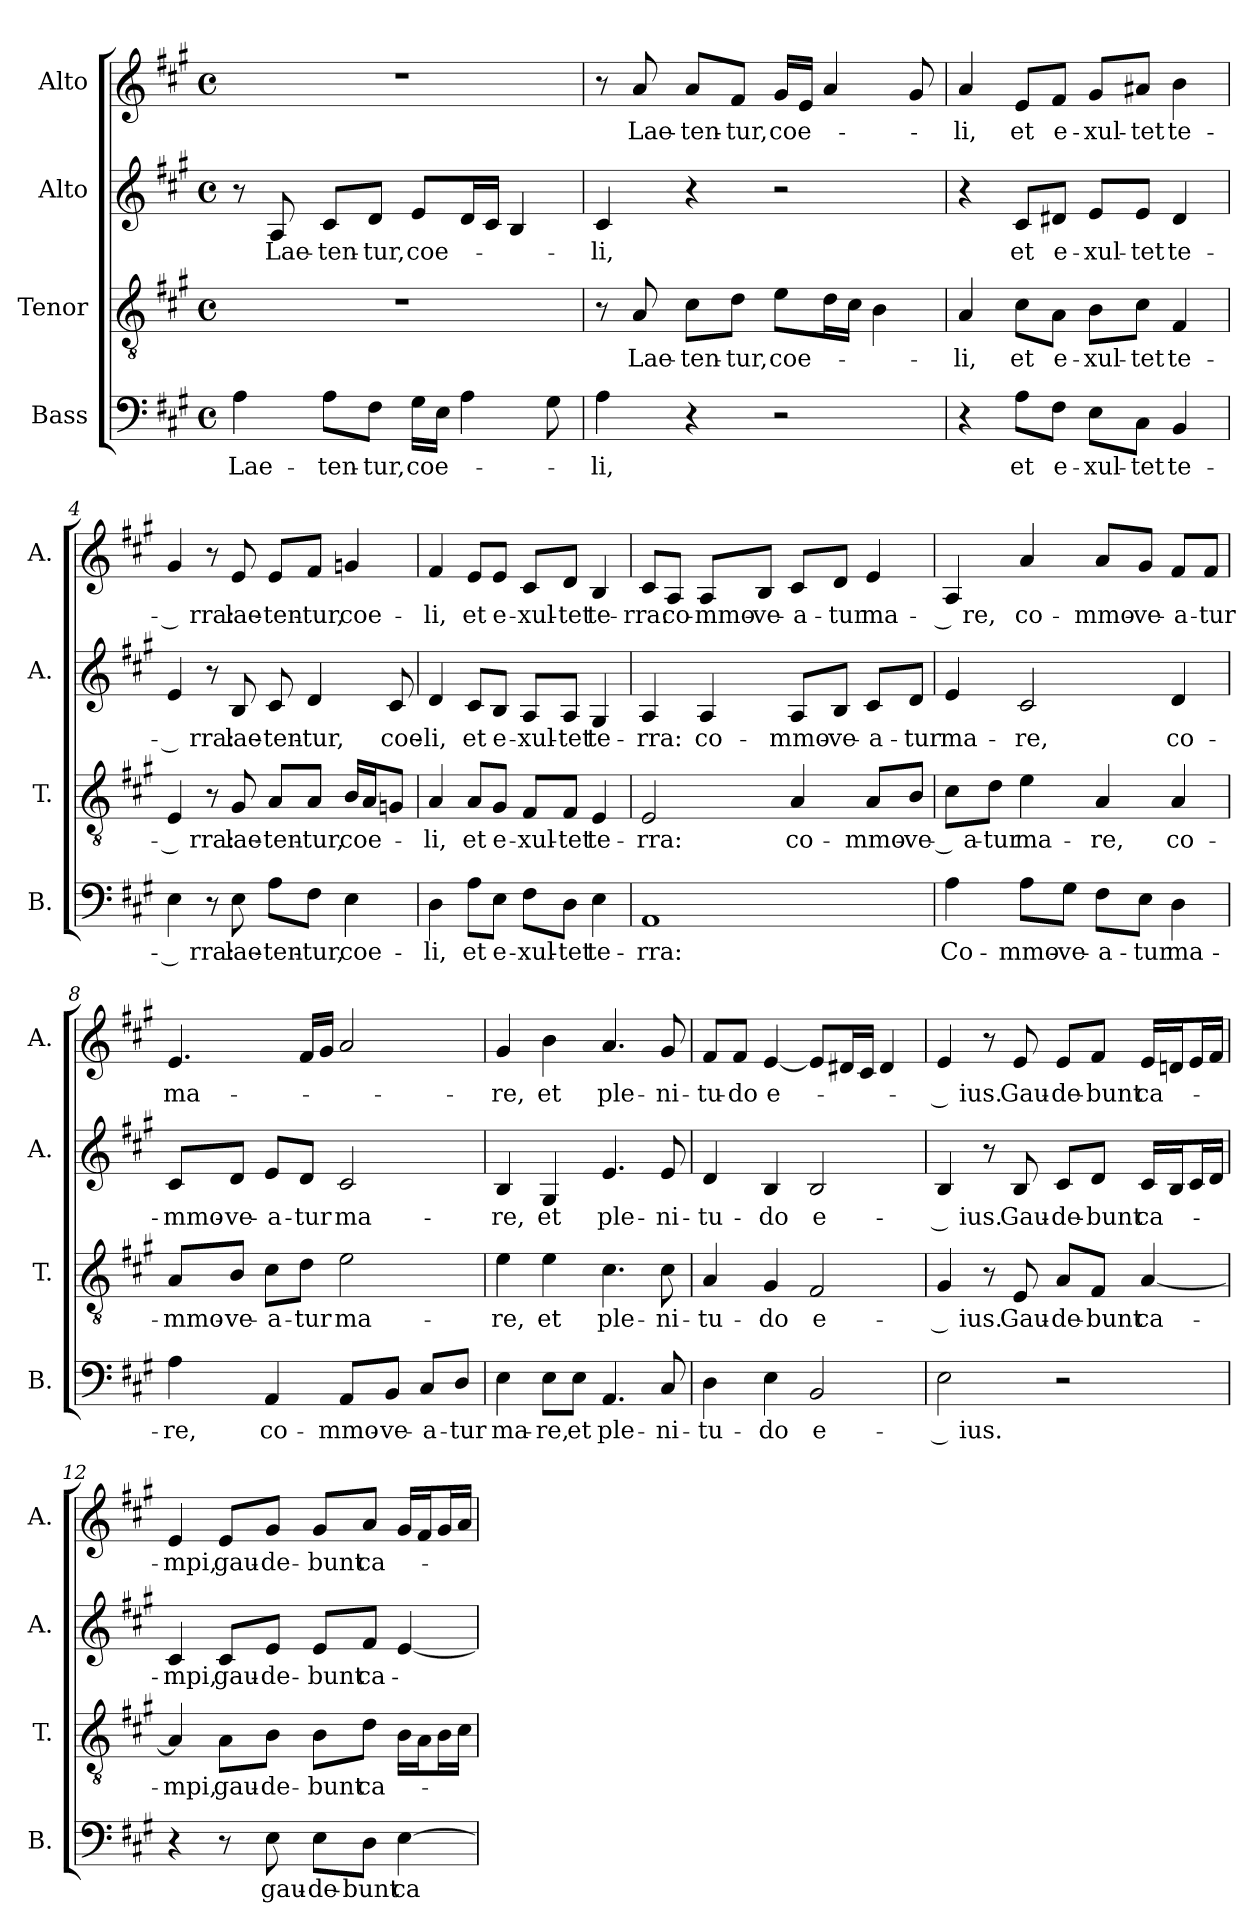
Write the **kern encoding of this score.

**kern	**text	**kern	**text	**kern	**text	**kern	**text
*part4	*part4	*part3	*part3	*part2	*part2	*part1	*part1
*staff4	*staff4	*staff3	*staff3	*staff2	*staff2	*staff1	*staff1
*I"Bass	*	*I"Tenor	*	*I"Alto	*	*I"Alto	*
*I'B.	*	*I'T.	*	*I'A.	*	*I'A.	*
*clefF4	*	*clefGv2	*	*clefG2	*	*clefG2	*
*	*	*ITrd7c12	*	*	*	*	*
*k[f#c#g#]	*	*k[f#c#g#]	*	*k[f#c#g#]	*	*k[f#c#g#]	*
*A:	*	*A:	*	*A:	*	*A:	*
*M4/4	*	*M4/4	*	*M4/4	*	*M4/4	*
*met(c)	*	*met(c)	*	*met(c)	*	*met(c)	*
*MM72	*	*MM72	*	*MM72	*	*MM72	*
=1	=1	=1	=1	=1	=1	=1	=1
!	!LO:LY:b	!	!	!	!	!	!
4A\	Lae-	1r	.	8r	.	1r	.
!	!	!	!	!	!LO:LY:b	!	!
.	.	.	.	8A/	Lae-	.	.
!	!LO:LY:b	!	!	!	!LO:LY:b	!	!
8A\L	-ten-	.	.	8c#/L	-ten-	.	.
!	!LO:LY:b	!	!	!	!LO:LY:b	!	!
8F#\J	-tur,	.	.	8d/J	-tur,	.	.
!	!LO:LY:b	!	!	!	!LO:LY:b	!	!
16G#\LL	coe-	.	.	8e/L	coe-	.	.
16E\JJ	.	.	.	.	.	.	.
4A\	.	.	.	16d/L	.	.	.
.	.	.	.	16c#/JJ	.	.	.
.	.	.	.	4B/	.	.	.
8G#\	.	.	.	.	.	.	.
=2	=2	=2	=2	=2	=2	=2	=2
!	!LO:LY:b	!	!	!	!LO:LY:b	!	!
4A\	-li,	8r	.	4c#/	-li,	8r	.
!	!	!	!LO:LY:b	!	!	!	!LO:LY:b
.	.	8AA/	Lae-	.	.	8a/	Lae-
!	!	!	!LO:LY:b	!	!	!	!LO:LY:b
4r	.	8C#\L	-ten-	4r	.	8a/L	-ten-
!	!	!	!LO:LY:b	!	!	!	!LO:LY:b
.	.	8D\J	-tur,	.	.	8f#/J	-tur,
!	!	!	!LO:LY:b	!	!	!	!LO:LY:b
2r	.	8E\L	coe-	2r	.	16g#/LL	coe-
.	.	.	.	.	.	16e/JJ	.
.	.	16D\L	.	.	.	4a/	.
.	.	16C#\JJ	.	.	.	.	.
.	.	4BB\	.	.	.	.	.
.	.	.	.	.	.	8g#/	.
=3	=3	=3	=3	=3	=3	=3	=3
!	!	!	!LO:LY:b	!	!	!	!LO:LY:b
4r	.	4AA/	-li,	4r	.	4a/	-li,
!	!LO:LY:b	!	!LO:LY:b	!	!LO:LY:b	!	!LO:LY:b
8A\L	et	8C#\L	et	8c#/L	et	8e/L	et
!	!LO:LY:b	!	!LO:LY:b	!	!LO:LY:b	!	!LO:LY:b
8F#\J	e-	8AA\J	e-	8d#X/J	e-	8f#/J	e-
!	!LO:LY:b	!	!LO:LY:b	!	!LO:LY:b	!	!LO:LY:b
8E\L	-xul-	8BB\L	-xul-	8e/L	-xul-	8g#/L	-xul-
!	!LO:LY:b	!	!LO:LY:b	!	!LO:LY:b	!	!LO:LY:b
8C#\J	-tet	8C#\J	-tet	8e/J	-tet	8a#X/J	-tet
!	!LO:LY:b	!	!LO:LY:b	!	!LO:LY:b	!	!LO:LY:b
4BB/	te-	4FF#/	te-	4d#/	te-	4b\	te-
!!LO:LB:g=z
=4	=4	=4	=4	=4	=4	=4	=4
!	!LO:LY:b	!	!LO:LY:b	!	!LO:LY:b	!	!LO:LY:b
4E\	-­ rra:	4EE/	-­ rra:	4e/	-­ rra:	4g#/	-­ rra:
8r	.	8r	.	8r	.	8r	.
!	!LO:LY:b	!	!LO:LY:b	!	!LO:LY:b	!	!LO:LY:b
8E\	lae-	8GG#/	lae-	8B/	lae-	8e/	lae-
!	!LO:LY:b	!	!LO:LY:b	!	!LO:LY:b	!	!LO:LY:b
8A\L	-ten-	8AA/L	-ten-	8c#/	-ten-	8e/L	-ten-
!	!LO:LY:b	!	!LO:LY:b	!	!LO:LY:b	!	!LO:LY:b
8F#\J	-tur,	8AA/J	-tur,	4d/	-tur,	8f#/J	-tur,
!	!LO:LY:b	!	!LO:LY:b	!	!	!	!LO:LY:b
4E\	coe-	16BB/LL	coe-	.	.	4gn/	coe-
.	.	16AA/J	.	.	.	.	.
!	!	!	!	!	!LO:LY:b	!	!
.	.	8GGn/J	.	8c#/	coe-	.	.
=5	=5	=5	=5	=5	=5	=5	=5
!	!LO:LY:b	!	!LO:LY:b	!	!LO:LY:b	!	!LO:LY:b
4D\	-li,	4AA/	-li,	4d/	-li,	4f#/	-li,
!	!LO:LY:b	!	!LO:LY:b	!	!LO:LY:b	!	!LO:LY:b
8A\L	et	8AA/L	et	8c#/L	et	8e/L	et
!	!LO:LY:b	!	!LO:LY:b	!	!LO:LY:b	!	!LO:LY:b
8E\J	e-	8GG#/J	e-	8B/J	e-	8e/J	e-
!	!LO:LY:b	!	!LO:LY:b	!	!LO:LY:b	!	!LO:LY:b
8F#\L	-xul-	8FF#/L	-xul-	8A/L	-xul-	8c#/L	-xul-
!	!LO:LY:b	!	!LO:LY:b	!	!LO:LY:b	!	!LO:LY:b
8D\J	-tet	8FF#/J	-tet	8A/J	-tet	8d/J	-tet
!	!LO:LY:b	!	!LO:LY:b	!	!LO:LY:b	!	!LO:LY:b
4E\	te-	4EE/	te-	4G#/	te-	4B/	te-
=6	=6	=6	=6	=6	=6	=6	=6
!	!LO:LY:b	!	!LO:LY:b	!	!LO:LY:b	!	!LO:LY:b
1AA	-rra:	2EE/	-rra:	4A/	-rra:	8c#/L	-rra:
!	!	!	!	!	!	!	!LO:LY:b
.	.	.	.	.	.	8A/J	co-
!	!	!	!	!	!LO:LY:b	!	!LO:LY:b
.	.	.	.	4A/	co-	8A/L	-mmo-
!	!	!	!	!	!	!	!LO:LY:b
.	.	.	.	.	.	8B/J	-ve-
!	!	!	!LO:LY:b	!	!LO:LY:b	!	!LO:LY:b
.	.	4AA/	co-	8A/L	-mmo-	8c#/L	-a-
!	!	!	!	!	!LO:LY:b	!	!LO:LY:b
.	.	.	.	8B/J	-ve-	8d/J	-tur
!	!	!	!LO:LY:b	!	!LO:LY:b	!	!LO:LY:b
.	.	8AA/L	-mmo-	8c#/L	-a-	4e/	ma-
!	!	!	!LO:LY:b	!	!LO:LY:b	!	!
.	.	8BB/J	-ve-	8d/J	-tur	.	.
!!LO:LB:g=z
=7	=7	=7	=7	=7	=7	=7	=7
!	!LO:LY:b	!	!LO:LY:b	!	!LO:LY:b	!	!LO:LY:b
4A\	Co-	8C#\L	-­ a-	4e/	ma-	4A/	-­ re,
!	!	!	!LO:LY:b	!	!	!	!
.	.	8D\J	-tur	.	.	.	.
!	!LO:LY:b	!	!LO:LY:b	!	!LO:LY:b	!	!LO:LY:b
8A\L	-mmo-	4E\	ma-	2c#/	-re,	4a/	co-
!	!LO:LY:b	!	!	!	!	!	!
8G#\J	-ve-	.	.	.	.	.	.
!	!LO:LY:b	!	!LO:LY:b	!	!	!	!LO:LY:b
8F#\L	-a-	4AA/	-re,	.	.	8a/L	-mmo-
!	!LO:LY:b	!	!	!	!	!	!LO:LY:b
8E\J	-tur	.	.	.	.	8g#/J	-ve-
!	!LO:LY:b	!	!LO:LY:b	!	!LO:LY:b	!	!LO:LY:b
4D\	ma-	4AA/	co-	4d/	co-	8f#/L	-a-
!	!	!	!	!	!	!	!LO:LY:b
.	.	.	.	.	.	8f#/J	-tur
=8	=8	=8	=8	=8	=8	=8	=8
!	!LO:LY:b	!	!LO:LY:b	!	!LO:LY:b	!	!LO:LY:b
4A\	-re,	8AA/L	-mmo-	8c#/L	-mmo-	4.e/	ma-
!	!	!	!LO:LY:b	!	!LO:LY:b	!	!
.	.	8BB/J	-ve-	8d/J	-ve-	.	.
!	!LO:LY:b	!	!LO:LY:b	!	!LO:LY:b	!	!
4AA/	co-	8C#\L	-a-	8e/L	-a-	.	.
!	!	!	!LO:LY:b	!	!LO:LY:b	!	!
.	.	8D\J	-tur	8d/J	-tur	16f#/LL	.
.	.	.	.	.	.	16g#/JJ	.
!	!LO:LY:b	!	!LO:LY:b	!	!LO:LY:b	!	!
8AA/L	-mmo-	2E\	ma-	2c#/	ma-	2a/	.
!	!LO:LY:b	!	!	!	!	!	!
8BB/J	-ve-	.	.	.	.	.	.
!	!LO:LY:b	!	!	!	!	!	!
8C#/L	-a-	.	.	.	.	.	.
!	!LO:LY:b	!	!	!	!	!	!
8D/J	-tur	.	.	.	.	.	.
=9	=9	=9	=9	=9	=9	=9	=9
!	!LO:LY:b	!	!LO:LY:b	!	!LO:LY:b	!	!LO:LY:b
4E\	ma-	4E\	-re,	4B/	-re,	4g#/	-re,
!	!LO:LY:b	!	!LO:LY:b	!	!LO:LY:b	!	!LO:LY:b
8E\L	-re,	4E\	et	4G#/	et	4b\	et
!	!LO:LY:b	!	!	!	!	!	!
8E\J	et	.	.	.	.	.	.
!	!LO:LY:b	!	!LO:LY:b	!	!LO:LY:b	!	!LO:LY:b
4.AA/	ple-	4.C#\	ple-	4.e/	ple-	4.a/	ple-
!	!LO:LY:b	!	!LO:LY:b	!	!LO:LY:b	!	!LO:LY:b
8C#/	-ni-	8C#\	-ni-	8e/	-ni-	8g#/	-ni-
=10	=10	=10	=10	=10	=10	=10	=10
!	!LO:LY:b	!	!LO:LY:b	!	!LO:LY:b	!	!LO:LY:b
4D\	-tu-	4AA/	-tu-	4d/	-tu-	8f#/L	-tu-
!	!	!	!	!	!	!	!LO:LY:b
.	.	.	.	.	.	8f#/J	-do
!	!LO:LY:b	!	!LO:LY:b	!	!LO:LY:b	!	!LO:LY:b
4E\	-do	4GG#/	-do	4B/	-do	[<4e/	e-
!	!LO:LY:b	!	!LO:LY:b	!	!LO:LY:b	!	!
2BB/	e-	2FF#/	e-	2B/	e-	8e/L]	.
.	.	.	.	.	.	16d#X/L	.
.	.	.	.	.	.	16c#/JJ	.
.	.	.	.	.	.	4d#/	.
!!LO:PB:g=z
=11	=11	=11	=11	=11	=11	=11	=11
!	!LO:LY:b	!	!LO:LY:b	!	!LO:LY:b	!	!LO:LY:b
2E\	-­ ius.	4GG#/	-­ ius.	4B/	-­ ius.	4e/	-­ ius.
.	.	8r	.	8r	.	8r	.
!	!	!	!LO:LY:b	!	!LO:LY:b	!	!LO:LY:b
.	.	8EE/	Gau-	8B/	Gau-	8e/	Gau-
!	!	!	!LO:LY:b	!	!LO:LY:b	!	!LO:LY:b
2r	.	8AA/L	-de-	8c#/L	-de-	8e/L	-de-
!	!	!	!LO:LY:b	!	!LO:LY:b	!	!LO:LY:b
.	.	8FF#/J	-bunt	8d/J	-bunt	8f#/J	-bunt
!	!	!	!LO:LY:b	!	!LO:LY:b	!	!LO:LY:b
.	.	[<4AA/	ca-	16c#/LL	ca-	16e/LL	ca-
.	.	.	.	16B/J	.	16dn/J	.
.	.	.	.	16c#/L	.	16e/L	.
.	.	.	.	16d/JJ	.	16f#/JJ	.
=12	=12	=12	=12	=12	=12	=12	=12
!	!	!	!LO:LY:b	!	!LO:LY:b	!	!LO:LY:b
4r	.	4AA/]	-mpi,	4c#/	-mpi,	4e/	-mpi,
!	!	!	!LO:LY:b	!	!LO:LY:b	!	!LO:LY:b
8r	.	8AA\L	gau-	8c#/L	gau-	8e/L	gau-
!	!LO:LY:b	!	!LO:LY:b	!	!LO:LY:b	!	!LO:LY:b
8E\	gau-	8BB\J	-de-	8e/J	-de-	8g#/J	-de-
!	!LO:LY:b	!	!LO:LY:b	!	!LO:LY:b	!	!LO:LY:b
8E\L	-de-	8BB\L	-bunt	8e/L	-bunt	8g#/L	-bunt
!	!LO:LY:b	!	!LO:LY:b	!	!LO:LY:b	!	!LO:LY:b
8D\J	-bunt	8D\J	ca-	8f#/J	ca-	8a/J	ca-
!	!LO:LY:b	!	!	!	!	!	!
[>4E\	ca-	16BB\LL	.	[<4e/	.	16g#/LL	.
.	.	16AA\J	.	.	.	16f#/J	.
.	.	16BB\L	.	.	.	16g#/L	.
.	.	16C#\JJ	.	.	.	16a/JJ	.
=	=	=	=	=	=	=	=
*-	*-	*-	*-	*-	*-	*-	*-
